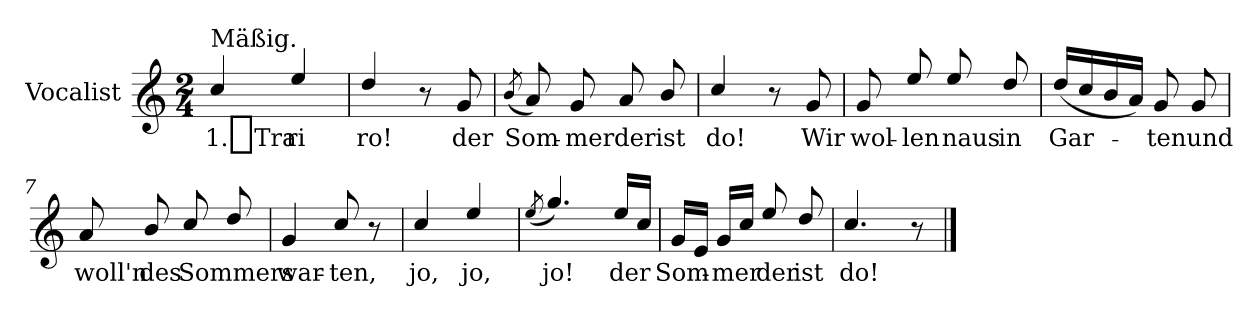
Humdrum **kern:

**kern	**text
*part1	*part1
*staff1	*staff1
*I"Vocalist	*
*k[]	*
*C:	*
*M2/4	*
=1	=1
!LO:TX:a:t=Mäßig.	!
4cc/	1._Tra
4ee/	ri
=2	=2
4dd/	ro!
8r	.
8g	der
=3	=3
(8qb/	.
8a)	Som-
8g	-mer
8a	der
8b/	ist
=4	=4
4cc/	do!
8r	.
8g	Wir
=5	=5
8g	wol-
8ee/	-len
8ee/	naus
8dd/	in
=6	=6
(16dd/LL	Gar-
16cc	.
16b	.
16aJJ)	.
8g	-ten
8g	und
=7	=7
8a	woll'n
8b/	des
8cc/	Sommers
8dd/	.
=8	=8
4g	war-
8cc/	-ten,
8r	.
=9	=9
4cc/	jo,
4ee/	jo,
=10	=10
(8qee/	.
4.gg/)	jo!
16ee/LL	der
16ccJJ	.
=11	=11
16gLL	Som-
16eJJ	.
16gLL	-mer
16ccJJ	.
8ee/	der
8dd/	ist
=12	=12
4.cc/	do!
8r	.
==	==
*-	*-
